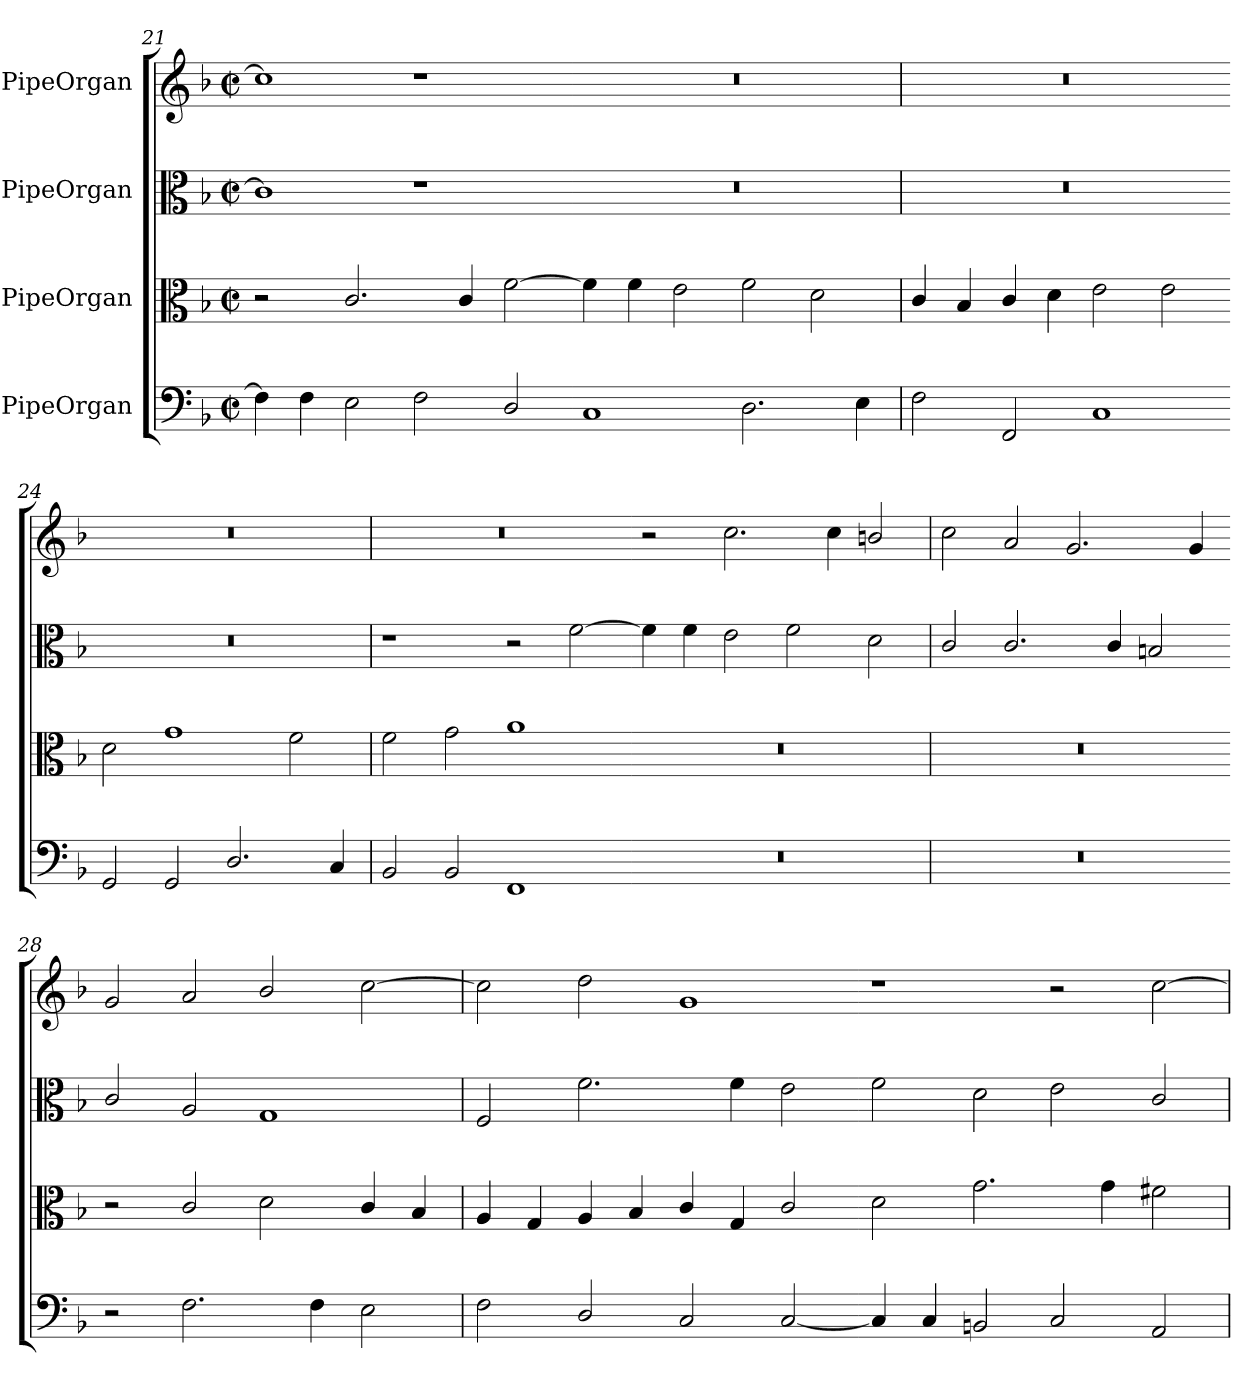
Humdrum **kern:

**kern	**kern	**kern	**kern
*part4	*part3	*part2	*part1
*staff4	*staff3	*staff2	*staff1
*I"PipeOrgan	*I"PipeOrgan	*I"PipeOrgan	*I"PipeOrgan
*clefF4	*clefC3	*clefC3	*clefG2
*k[b-]	*k[b-]	*k[b-]	*k[b-]
*F:	*F:	*F:	*F:
*M2/1	*M2/1	*M2/1	*M2/1
*met(c|)	*met(c|)	*met(c|)	*met(c|)
=21	=21	=21	=21
4F\]	2r	1c]	1cc]
4F\	.	.	.
2E\	2.c/	.	.
2F\	.	1r	1r
.	4c/	.	.
2D/	[2f\	.	.
=22-	=22-	=22-	=22-
1C	4f\]	0r	0r
.	4f\	.	.
.	2e\	.	.
2.D\	2f\	.	.
.	2d\	.	.
4E\	.	.	.
=23	=23	=23	=23
2F\	4c/	0r	0r
.	4B-/	.	.
2FF/	4c/	.	.
.	4d\	.	.
1C	2e\	.	.
.	2e\	.	.
=24-	=24-	=24-	=24-
2GG/	2d\	0r	0r
2GG/	1g	.	.
2.D/	.	.	.
.	2f\	.	.
4C/	.	.	.
=25	=25	=25	=25
2BB-/	2f\	1r	0r
2BB-/	2g\	.	.
1FF	1a	2r	.
.	.	[2f\	.
=26-	=26-	=26-	=26-
0r	0r	4f\]	2r
.	.	4f\	.
.	.	2e\	2.cc\
.	.	2f\	.
.	.	.	4cc\
.	.	2d\	2bn/
=27	=27	=27	=27
0r	0r	2c/	2cc\
.	.	2.c/	2a/
.	.	.	2.g/
.	.	4c/	.
.	.	2Bn/	.
.	.	.	4g/
=28-	=28-	=28-	=28-
2r	2r	2c/	2g/
2.F\	2c/	2A/	2a/
.	2d\	1G	2b-/
4F\	.	.	.
2E\	4c/	.	[2cc\
.	4B-/	.	.
=29	=29	=29	=29
2F\	4A/	2F/	2cc\]
.	4G/	.	.
2D/	4A/	2.f\	2dd\
.	4B-/	.	.
2C/	4c/	.	1g
.	4G/	4f\	.
[2C/	2c/	2e\	.
=30-	=30-	=30-	=30-
4C/]	2d\	2f\	1r
4C/	.	.	.
2BBn/	2.g\	2d\	.
2C/	.	2e\	2r
.	4g\	.	.
2AA/	2f#X\	2c/	[2cc\
=	=	=	=
*-	*-	*-	*-
